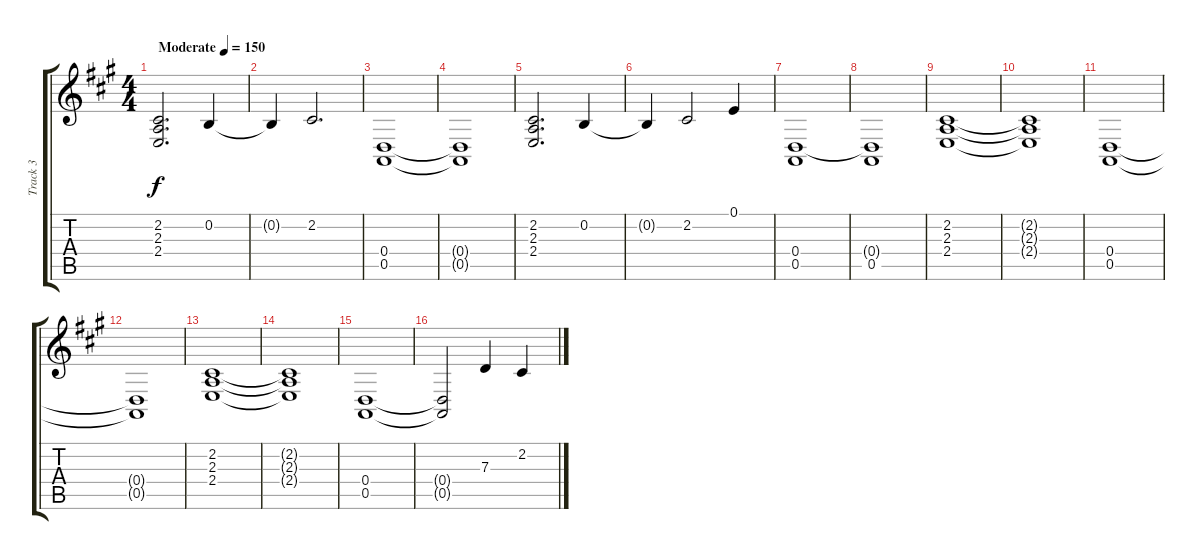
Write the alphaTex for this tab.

\track ("Track 3" "Track 3") {instrument acousticgrandpiano}
\staff {score tabs}
\tuning (E4 B3 G3 D3 A2 E2) {hide}
\ts (4 4)
\tempo (150 "Moderate")
\clef g2
\ks a
(2.2 2.3 2.4).2{d dy f instrument acousticgrandpiano} 0.2.4 |
0.2{t}.4 2.2.2{d} |
(0.4 0.5).1 |
(0.4{t} 0.5{t}).1 |
(2.2 2.3 2.4).2{d} 0.2.4 |
0.2{t}.4 2.2.2 0.1.4 |
(0.4 0.5).1 |
(0.4{t} 0.5).1 |
(2.2 2.3 2.4).1 |
(2.2{t} 2.3{t} 2.4{t}).1 |
(0.4 0.5).1 |
(0.4{t} 0.5{t}).1 |
(2.2 2.3 2.4).1 |
(2.2{t} 2.3{t} 2.4{t}).1 |
(0.4 0.5).1 |
(0.4{t} 0.5{t}).2 7.3.4 2.2.4
